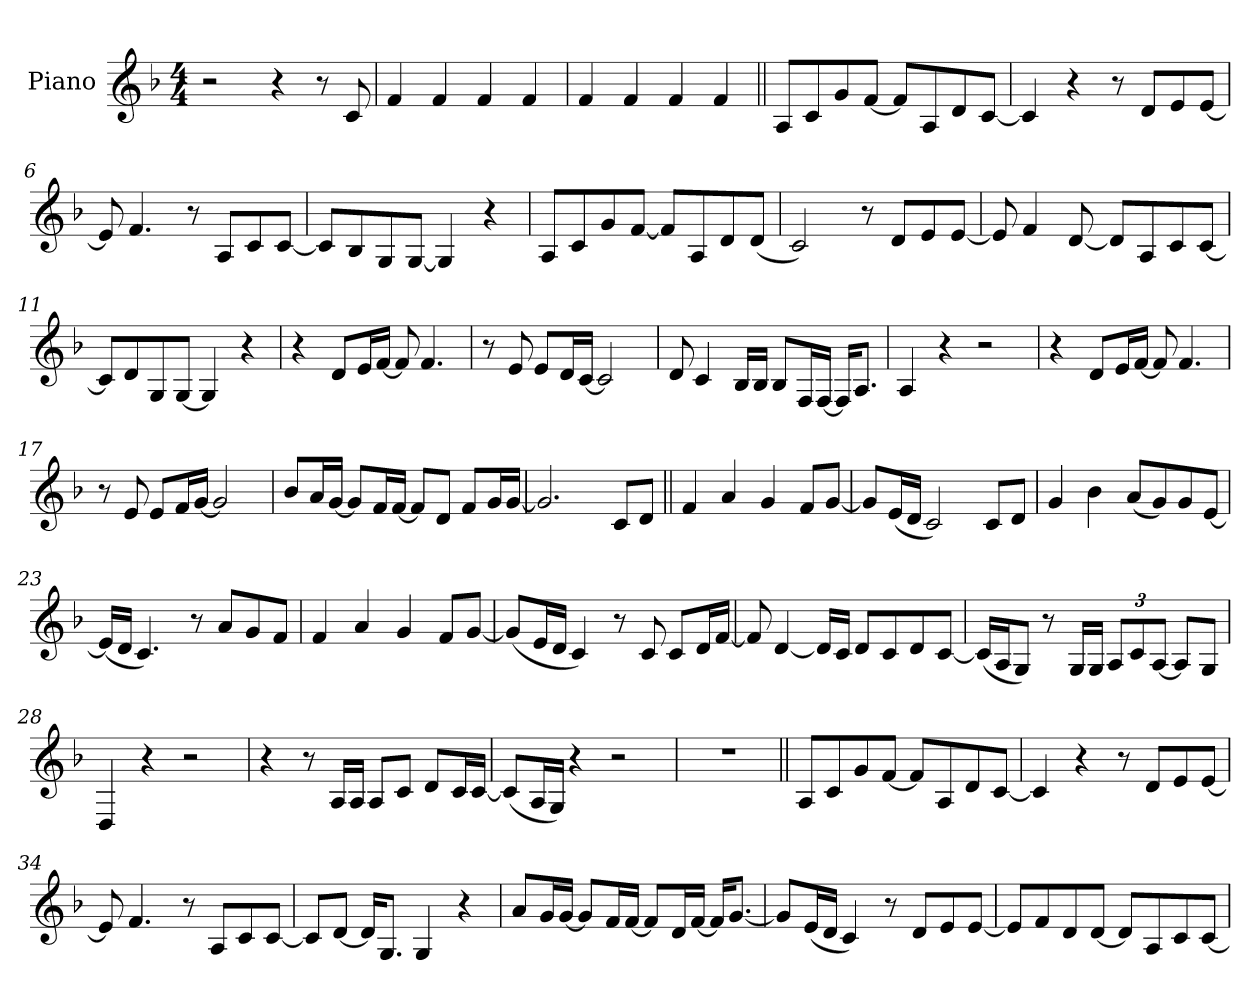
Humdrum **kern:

**kern
*part1
*staff1
*I"Piano
*I'Pno.
*clefG2
*k[b-]
*M4/4
*MM80
=1
2r
4r
8r
8c!
=2
4f!
4f!
4f!
4f!
=3
4f!
4f!
4f!
4f!
=4||
8AL
8c
8g
[8fJ
8fL]
8A
8d
[8cJ
=5
4c]
4r
8r
8dL
8e
[8eJ
=6
8e]
4.f
8r
8AL
8c
[8cJ
=7
8cL]
8B-
8G
[8GJ
4G]
4r
=8
8AL
8c
8g
[8fJ
8fL]
8A
8d
(<8dJ
=9
2c)
8r
8dL
8e
[8eJ
=10
8e]
4f
[8d
8dL]
8A
8c
[8cJ
=11
8cL]
8d
8G
[8GJ
4G]
4r
=12
4r
8dL
16eL
[16fJJ
8f]
4.f
=13
8r
8e
8eL
16dL
[16cJJ
2c]
=14
8d
4c
16B-LL
16B-JJ
8B-L
16FL
[16FJJ
16FKL]
8.AJ
=15
4A
4r
2r
=16
4r
8dL
16eL
[16fJJ
8f]
4.f
=17
8r
8e
8eL
16fL
[16gJJ
2g]
=18
8b-L
16aL
[16gJJ
8gL]
16fL
[16fJJ
8fL]
8dJ
8fL
16gL
[16gJJ
=19
2.g]
8cL
8dJ
=20||
4f
4a
4g
8fL
[8gJ
=21
8gL]
(<16eL
16dJJ
2c)
8cL
8dJ
=22
4g
4b-
(<8aL
8g)
8g
[8eJ
=23
(<16eLL]
16dJJ
4.c)
8r
8aL
8g
8fJ
=24
4f
4a
4g
8fL
[8gJ
=25
(<8gL]
16eL
16dJJ
4c)
8r
8c
8cL
16dL
[16fJJ
=26
8f]
[4d
16dLL]
16cJJ
8dL
8c
8d
[8cJ
=27
(<16cLL]
16AJ
8GJ)
8r
16GLL
16GJJ
*Xbrackettup
12AL
12c
[12AJ
8AL]
8GJ
=28
4D
4r
2r
=29
4r
8r
16ALL
16AJJ
8AL
8cJ
8dL
16cL
[16cJJ
=30
(<8cL]
16AL
16GJJ)
4r
2r
=31
1r
=32||
8AL
8c
8g
[8fJ
8fL]
8A
8d
[8cJ
=33
4c]
4r
8r
8dL
8e
[8eJ
=34
8e]
4.f
8r
8AL
8c
[8cJ
=35
8cL]
[8dJ
16dKL]
8.GJ
4G
4r
=36
8aL
16gL
[16gJJ
8gL]
16fL
[16fJJ
8fL]
16dL
[16fJJ
16fKL]
[8.gJ
=37
8gL]
(<16eL
16dJJ
4c)
8r
8dL
8e
[8eJ
=38
8eL]
8f
8d
[8dJ
8dL]
8A
8c
[8cJ
=
*-
